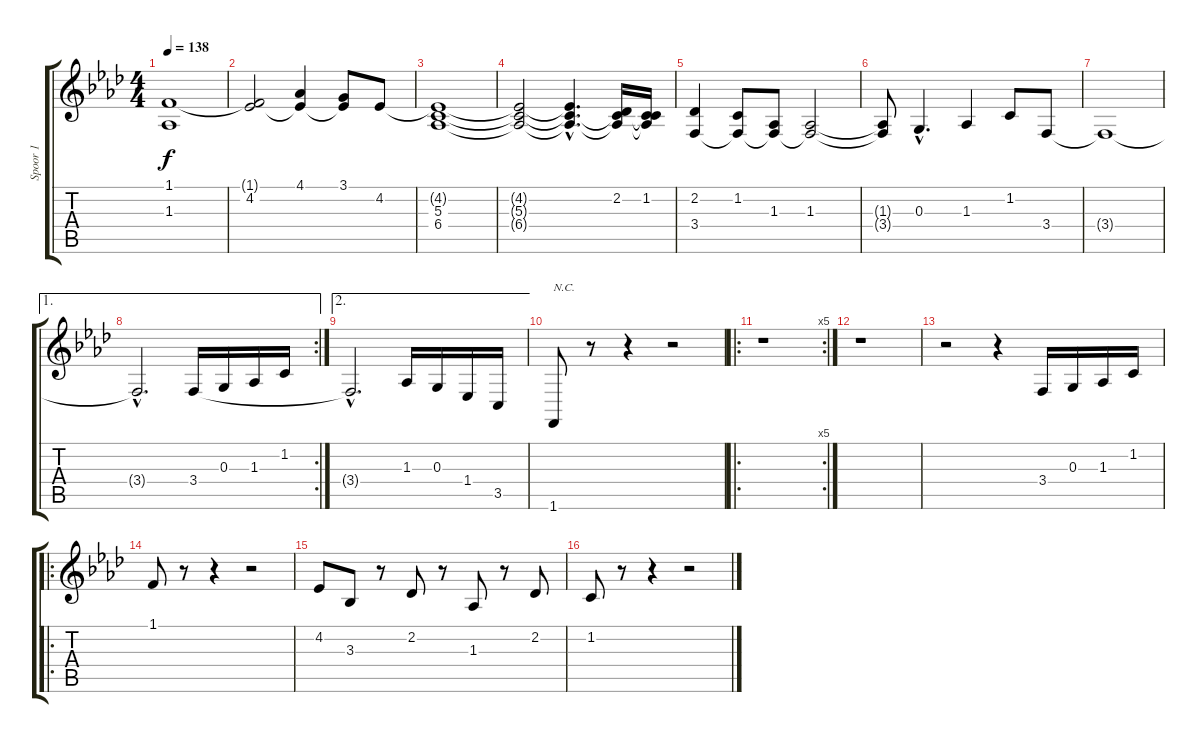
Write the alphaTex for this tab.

\track ("Spoor 1" "Spoor 1") {instrument acousticgrandpiano}
\staff {score tabs}
\tuning (E4 B3 G3 D3 A2 E2) {hide}
\ts (4 4)
\tempo 138
\clef g2
\ks ab
(1.1 1.3).1{dy f} |
(1.1{t} 4.2).2 (4.1 4.2{t}).4 (3.1 4.2{t}).8 4.2.8 |
(4.2{t} 5.3 6.4).1 |
(4.2{t} 5.3{t} 6.4{t}).2 (4.2{hac t} 5.3{hac t} 6.4{hac t}).4{d} (2.2 5.3{t} 6.4{t}).16 (1.2 5.3{t} 6.4{t}).16 |
(2.2 3.4).4 (1.2 3.4{t}).8 (1.3 3.4{t}).8 (1.3 3.4{t}).2 |
(1.3{t} 3.4{t}).8 0.3{hac}.4{d} 1.3.4 1.2.8 3.4.8 |
3.4{t}.1 |
\ae 1
\rc 2
3.4{hac t}.2{d} 3.4.16 0.3.16 1.3.16 1.2.16 |
\ae 2
3.4{hac t}.2{d} 1.3.16 0.3.16 1.4.16 3.5.16 |
1.6.8{txt "N.C."} r.8 r.4 r.2 |
\ro
\rc 5
r.1 |
r.1 |
r.2 r.4 3.4.16 0.3.16 1.3.16 1.2.16 |
\ro
1.1.8{balance 0} r.8 r.4 r.2 |
4.2.8 3.3.8 r.8 2.2.8 r.8 1.3.8 r.8 2.2.8 |
1.2.8 r.8 r.4 r.2
